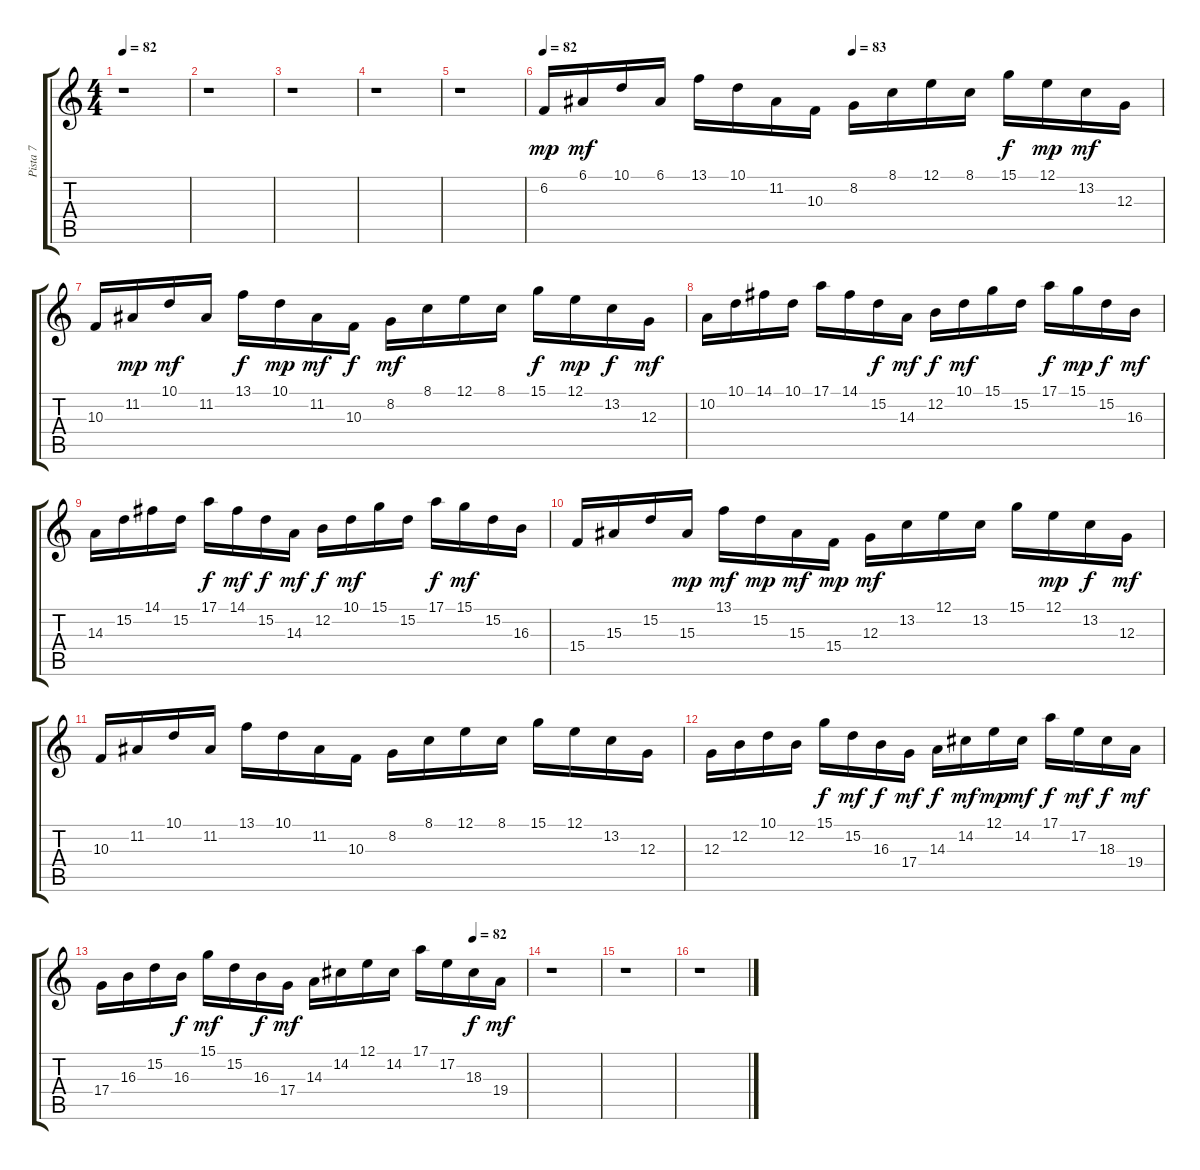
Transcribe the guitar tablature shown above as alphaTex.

\track ("Pista 7" "Pista 7") {instrument lead1square}
\staff {score tabs}
\tuning (E4 B3 G3 D3 A2 E2) {hide}
\ts (4 4)
\tempo 82
\clef g2
\ks c
r.1{dy mp} |
r.1 |
r.1 |
r.1 |
r.1 |
\tempo 82
\tempo (83 0.5)
6.2.16 6.1.16{dy mf} 10.1.16 6.1.16 13.1.16 10.1.16 11.2.16 10.3.16 8.2.16 8.1.16 12.1.16 8.1.16 15.1.16{dy f} 12.1.16{dy mp} 13.2.16{dy mf} 12.3.16 |
10.3.16 11.2.16{dy mp} 10.1.16{dy mf} 11.2.16 13.1.16{dy f} 10.1.16{dy mp} 11.2.16{dy mf} 10.3.16{dy f} 8.2.16{dy mf} 8.1.16 12.1.16 8.1.16 15.1.16{dy f} 12.1.16{dy mp} 13.2.16{dy f} 12.3.16{dy mf} |
10.2.16 10.1.16 14.1.16 10.1.16 17.1.16 14.1.16 15.2.16{dy f} 14.3.16{dy mf} 12.2.16{dy f} 10.1.16{dy mf} 15.1.16 15.2.16 17.1.16{dy f} 15.1.16{dy mp} 15.2.16{dy f} 16.3.16{dy mf} |
14.3.16 15.2.16 14.1.16 15.2.16 17.1.16{dy f} 14.1.16{dy mf} 15.2.16{dy f} 14.3.16{dy mf} 12.2.16{dy f} 10.1.16{dy mf} 15.1.16 15.2.16 17.1.16{dy f} 15.1.16{dy mf} 15.2.16 16.3.16 |
15.4.16 15.3.16 15.2.16 15.3.16{dy mp} 13.1.16{dy mf} 15.2.16{dy mp} 15.3.16{dy mf} 15.4.16{dy mp} 12.3.16{dy mf} 13.2.16 12.1.16 13.2.16 15.1.16 12.1.16{dy mp} 13.2.16{dy f} 12.3.16{dy mf} |
10.3.16 11.2.16 10.1.16 11.2.16 13.1.16 10.1.16 11.2.16 10.3.16 8.2.16 8.1.16 12.1.16 8.1.16 15.1.16 12.1.16 13.2.16 12.3.16 |
12.3.16 12.2.16 10.1.16 12.2.16 15.1.16{dy f} 15.2.16{dy mf} 16.3.16{dy f} 17.4.16{dy mf} 14.3.16{dy f} 14.2.16{dy mf} 12.1.16{dy mp} 14.2.16{dy mf} 17.1.16{dy f} 17.2.16{dy mf} 18.3.16{dy f} 19.4.16{dy mf} |
\tempo (82 0.875)
17.4.16 16.3.16 15.2.16 16.3.16{dy f} 15.1.16{dy mf} 15.2.16 16.3.16{dy f} 17.4.16{dy mf} 14.3.16 14.2.16 12.1.16 14.2.16 17.1.16 17.2.16 18.3.16{dy f} 19.4.16{dy mf} |
r.1 |
r.1 |
r.1
